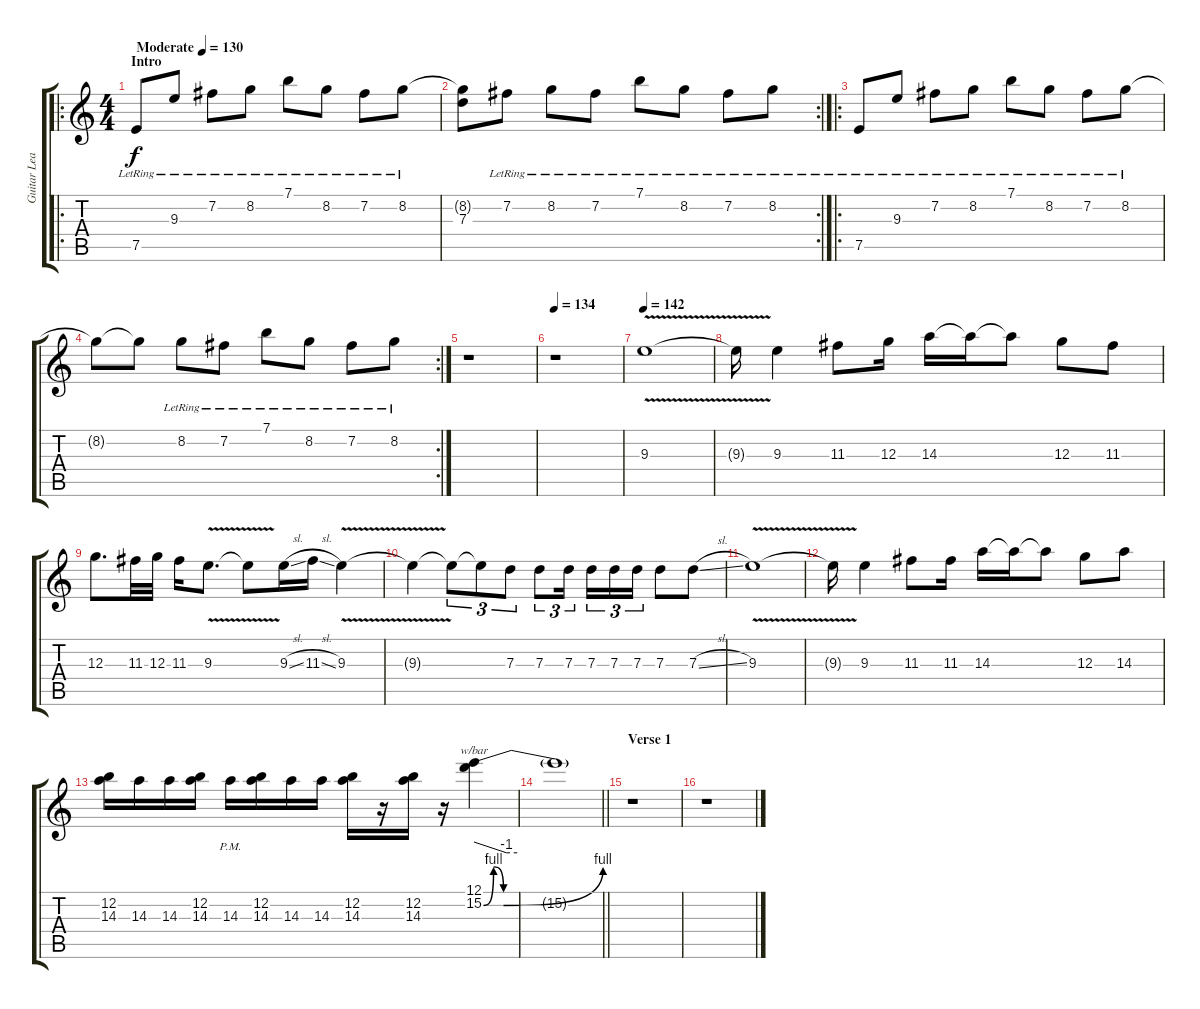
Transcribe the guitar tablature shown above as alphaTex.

\track ("Guitar Lead" "Guitar Lea") {instrument distortionguitar}
\staff {score tabs}
\tuning (E4 B3 G3 D3 A2 E2) {hide}
\ro
\ts (4 4)
\section ("" "Intro")
\tempo (130 "Moderate")
\clef g2
\ks c
7.5{lr}.8{dy f volume 8 instrument electricguitarclean} 9.3{lr}.8 7.2{lr}.8 8.2{lr}.8 7.1{lr}.8 8.2{lr}.8 7.2{lr}.8 8.2{lr}.8 |
\rc 2
(8.2{t} 7.3).8 7.2{lr}.8 8.2{lr}.8 7.2{lr}.8 7.1{lr}.8 8.2{lr}.8 7.2{lr}.8 8.2{lr}.8 |
\ro
7.5{lr}.8{volume 8 instrument electricguitarclean} 9.3{lr}.8 7.2{lr}.8 8.2{lr}.8 7.1{lr}.8 8.2{lr}.8 7.2{lr}.8 8.2{lr}.8 |
\rc 2
8.2{t}.8 8.2{t}.8 8.2{lr}.8 7.2{lr}.8 7.1{lr}.8 8.2{lr}.8 7.2{lr}.8 8.2{lr}.8 |
r.1 |
\tempo 134
r.1 |
\tempo 142
9.3{v}.1{instrument distortionguitar} |
9.3{t}.16 9.3.4 11.3.8 12.3.16 14.3.16 14.3{t}.16 14.3{t}.8 12.3.8 11.3.8 |
12.3.8{d} 11.3.32 12.3.32 11.3.16 9.3{v}.8{d} 9.3{t}.8 9.3{sl}.16 11.3{sl}.16 9.3{v}.4 |
9.3{t}.4 9.3{t}.8{tu (3 2)} 9.3{t}.8{tu (3 2)} 7.3.8{tu (3 2)} 7.3.8{tu (3 2)} 7.3.16{tu (3 2) beam splitsecondary} 7.3.16{tu (3 2)} 7.3.16{tu (3 2)} 7.3.16{tu (3 2)} 7.3.8 7.3{sl}.8 |
9.3{v}.1 |
9.3{t}.16 9.3.4 11.3.8 11.3.16 14.3.16 14.3{t}.16 14.3{t}.8 12.3.8 14.3.8 |
(12.2 14.3).16 14.3.16 14.3.16 (12.2 14.3).16 14.3{pm}.16 (12.2 14.3).16 14.3.16 14.3.16 (12.2 14.3).16 r.16 (12.2 14.3).16 r.16 (12.1 15.2{be (custom 0 0 5 4 10 0 60 4)}).4{tbe (custom default 0 0 45 -4 60 -4)} |
\barLineRight lightlight
15.2{t}.1 |
\section ("" "Verse 1")
r.1 |
r.1
